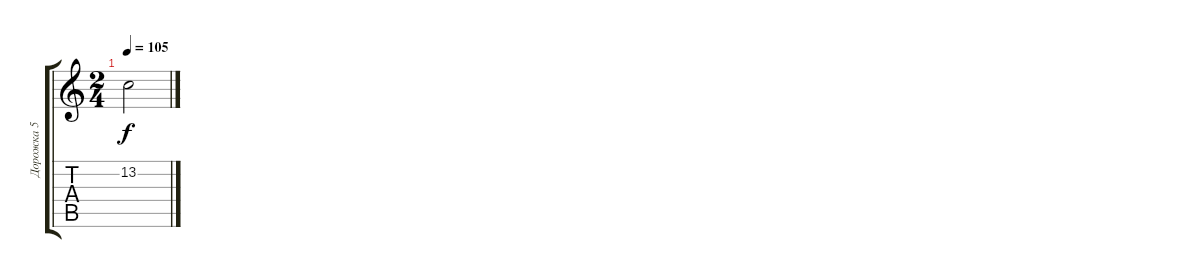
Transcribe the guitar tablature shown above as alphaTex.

\track ("Дорожка 5" "Дорожка 5") {instrument cello}
\staff {score tabs}
\tuning (E4 B3 G3 D3 A2 E2) {hide}
\ts (2 4)
\tempo 105
\clef g2
\ks c
13.2{t}.2{dy f}
